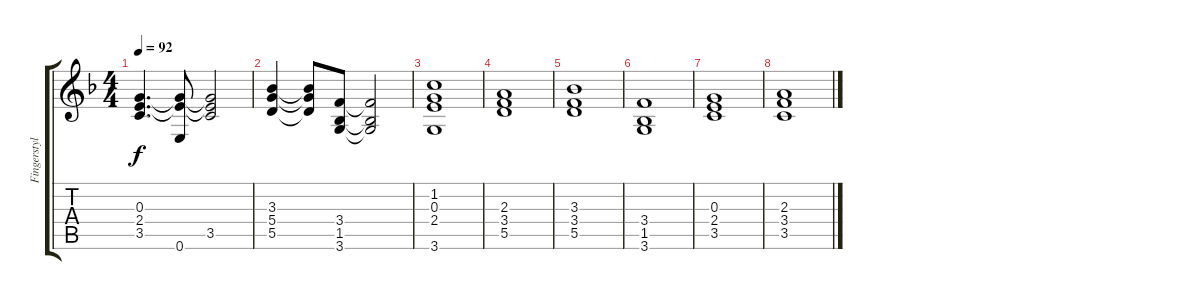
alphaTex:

\track ("Fingerstyle guitar" "Fingerstyl") {instrument acousticguitarnylon}
\staff {score tabs}
\tuning (E4 B3 G3 D3 A2 E2) {hide}
\ts (4 4)
\tempo 92
\clef g2
\ks f
(0.3 2.4 3.5).4{d dy f} (0.3{t} 2.4{t} 0.6).8 (0.3{t} 2.4{t} 3.5).2 |
(3.3 5.4 5.5).4 (3.3{t} 5.4{t} 5.5{t}).8 (3.4 1.5 3.6).8 (3.4{t} 1.5{t} 3.6{t}).2 |
(1.2 0.3 2.4 3.6).1 |
(2.3 3.4 5.5).1 |
(3.3 3.4 5.5).1 |
(3.4 1.5 3.6).1 |
(0.3 2.4 3.5).1 |
(2.3 3.4 3.5).1
